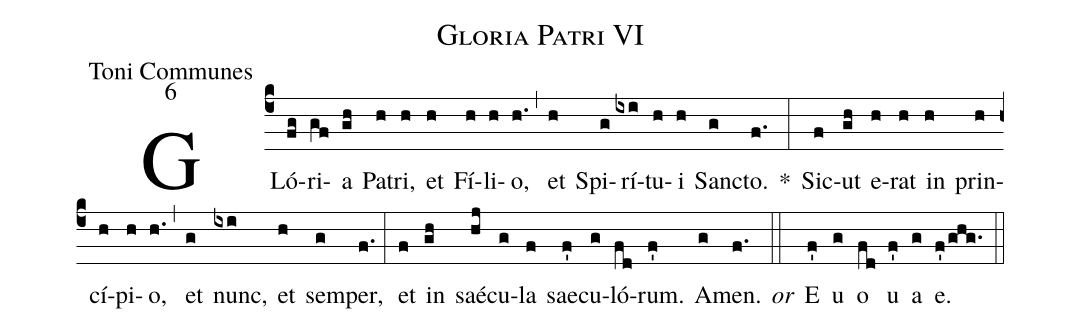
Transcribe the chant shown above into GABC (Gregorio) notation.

name:Gloria Patri VI;
office-part:Toni Communes;
mode:6;
%%
(c4) GLó(fg)ri(gf)a(gh) Pa(h)tri,(h) et(h) Fí(h)li(h)o,(h.) (,) et(h) Spi(g)rí(ixi)tu(h)i(h) San(g)cto.(f.) *(:) Sic(f)ut(gh) e(h)rat(h) in(h) prin(h)cí(h)pi(h)o,(h.) (,) et(g) nunc,(ixi) et(h) sem(g)per,(f.) (:) et(f) in(gh) saé(hj)cu(g)la(f) sae(f')cu(g)ló(fd)rum.(f') A(g)men.(f.) <i>or</i>(::) <eu>E(f') u(g) o(fd) u(f') a(g) e.</eu>(f'/ghg.) (::)
